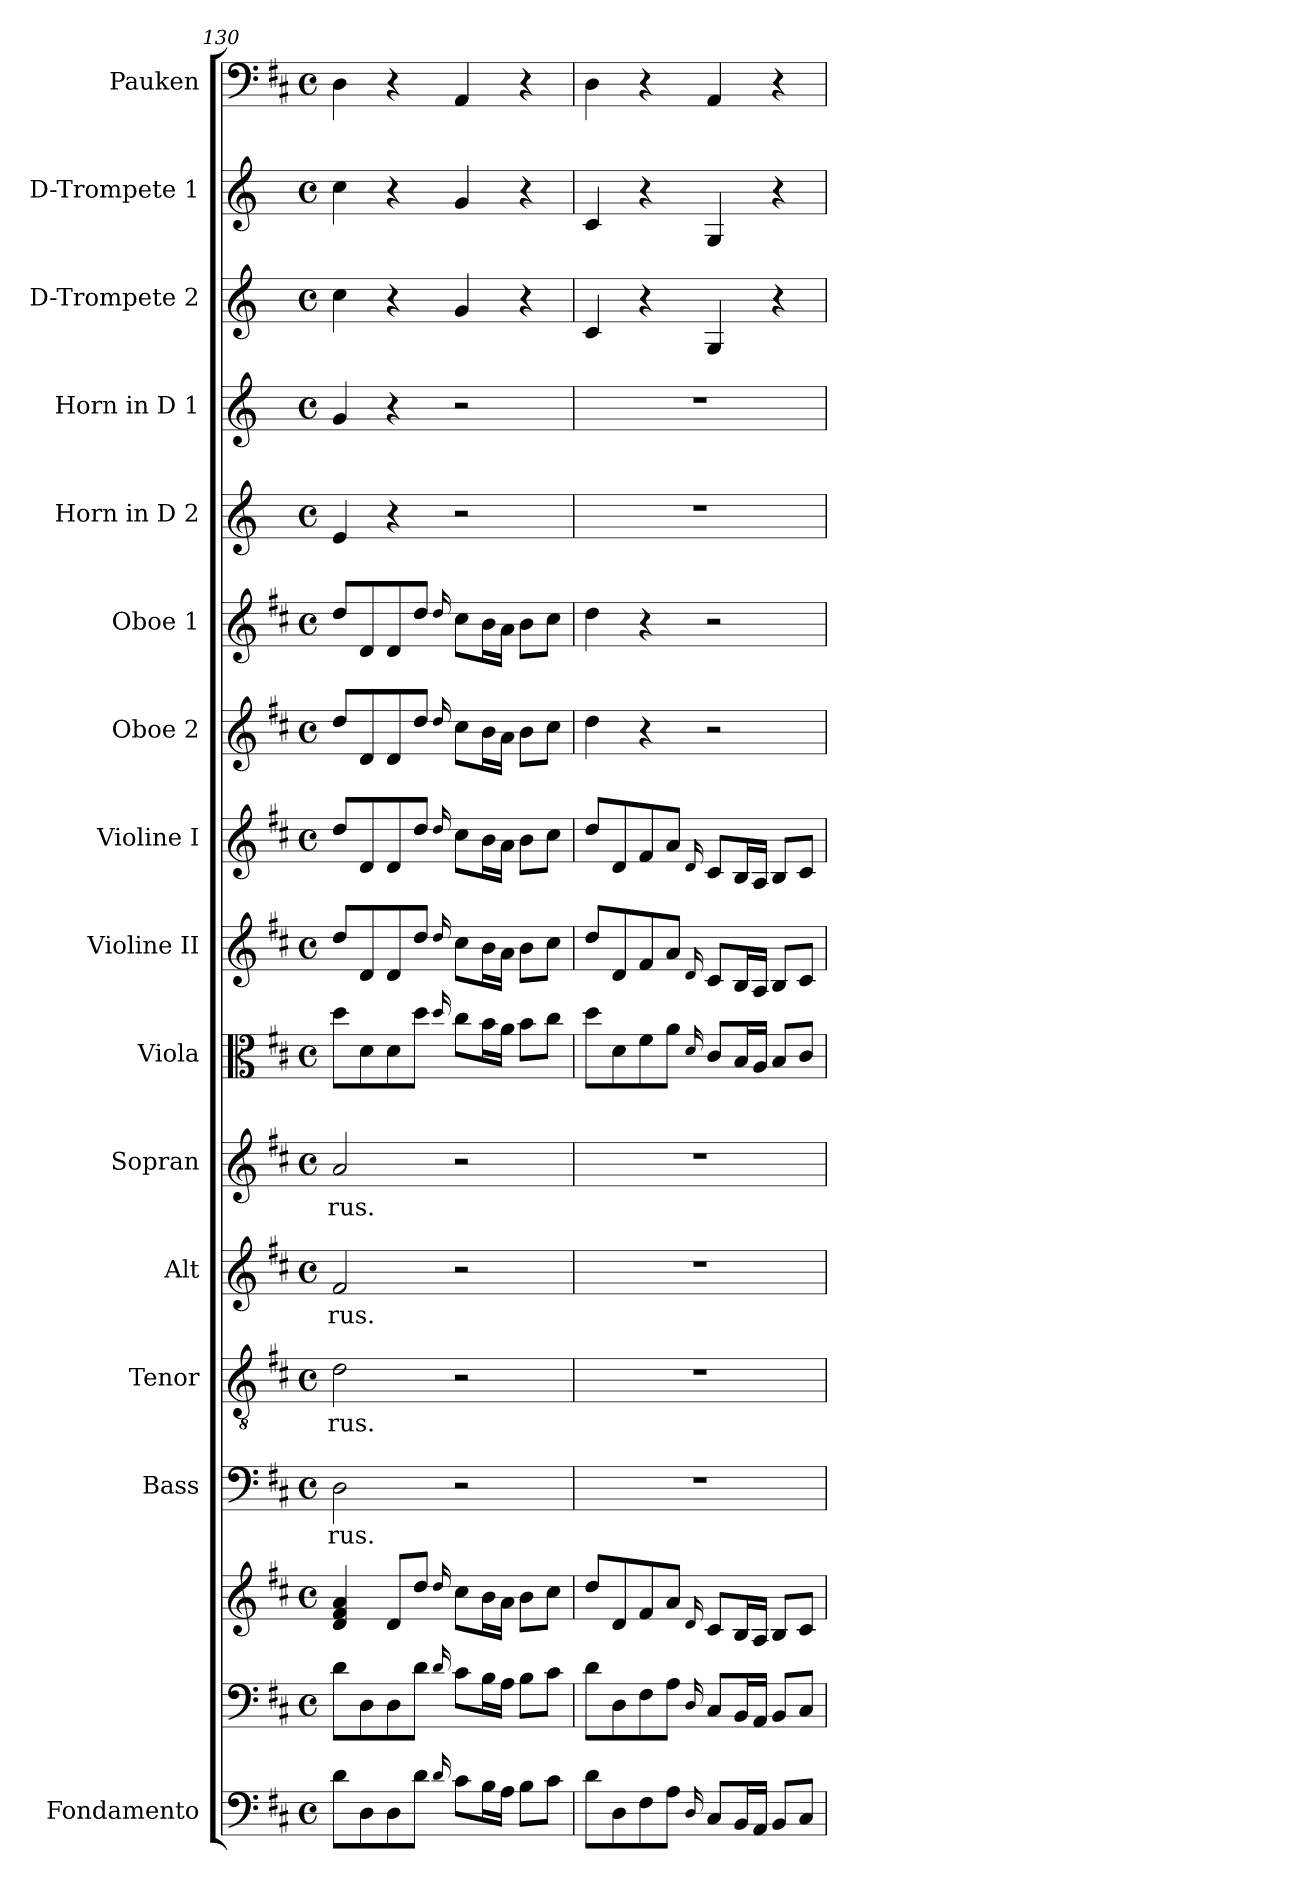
**kern	**kern	**kern	**kern	**text	**kern	**text	**kern	**text	**kern	**text	**kern	**kern	**kern	**kern	**kern	**kern	**kern	**kern	**kern	**kern
*part16	*part15	*part15	*part14	*part14	*part13	*part13	*part12	*part12	*part11	*part11	*part10	*part9	*part8	*part7	*part6	*part5	*part4	*part3	*part2	*part1
*staff17	*staff16	*staff15	*staff14	*staff14	*staff13	*staff13	*staff12	*staff12	*staff11	*staff11	*staff10	*staff9	*staff8	*staff7	*staff6	*staff5	*staff4	*staff3	*staff2	*staff1
*I"Fondamento	*	*	*I"Bass	*	*I"Tenor	*	*I"Alt	*	*I"Sopran	*	*I"Viola	*I"Violine II	*I"Violine I	*I"Oboe 2	*I"Oboe 1	*I"Horn in D 2	*I"Horn in D 1	*I"D-Trompete 2	*I"D-Trompete 1	*I"Pauken
*I'F.	*	*	*I'B.	*	*I'T.	*	*I'A.	*	*I'S.	*	*I'Vla.	*I'Vl. II	*I'Vl. I	*I'Ob. 2	*I'Ob. 1	*	*	*I'D Trp. 2	*I'D Trp. 1	*I'Pk.
*clefF4	*clefF4	*clefG2	*clefF4	*	*clefGv2	*	*clefG2	*	*clefG2	*	*clefC3	*clefG2	*clefG2	*clefG2	*clefG2	*clefG2	*clefG2	*clefG2	*clefG2	*clefF4
*ITrd7c12	*	*	*	*	*	*	*	*	*	*	*	*	*	*	*	*ITrd6c10	*ITrd6c10	*ITrd-1c-2	*ITrd-1c-2	*
*k[f#c#]	*k[f#c#]	*k[f#c#]	*k[f#c#]	*	*k[f#c#]	*	*k[f#c#]	*	*k[f#c#]	*	*k[f#c#]	*k[f#c#]	*k[f#c#]	*k[f#c#]	*k[f#c#]	*k[f#c#]	*k[f#c#]	*k[f#c#]	*k[f#c#]	*k[f#c#]
*D:	*D:	*D:	*D:	*	*D:	*	*D:	*	*D:	*	*D:	*D:	*D:	*D:	*D:	*D:	*D:	*D:	*D:	*D:
*M4/4	*M4/4	*M4/4	*M4/4	*	*M4/4	*	*M4/4	*	*M4/4	*	*M4/4	*M4/4	*M4/4	*M4/4	*M4/4	*M4/4	*M4/4	*M4/4	*M4/4	*M4/4
*met(c)	*met(c)	*met(c)	*met(c)	*	*met(c)	*	*met(c)	*	*met(c)	*	*met(c)	*met(c)	*met(c)	*met(c)	*met(c)	*met(c)	*met(c)	*met(c)	*met(c)	*met(c)
=130	=130	=130	=130	=130	=130	=130	=130	=130	=130	=130	=130	=130	=130	=130	=130	=130	=130	=130	=130	=130
!	!	!	!	!LO:LY:b	!	!LO:LY:b	!	!LO:LY:b	!	!LO:LY:b	!	!	!	!	!	!	!	!	!	!
8D\L	8d\L	4d/ 4f#/ 4a/	2D\	-rus.	2d\	-rus.	2f#/	-rus.	2a/	-rus.	8dd\L	8dd/L	8dd/L	8dd/L	8dd/L	4F#/	4A/	4dd\	4dd\	4D\
8DD\	8D\	.	.	.	.	.	.	.	.	.	8d\	8d/	8d/	8d/	8d/	.	.	.	.	.
8DD\	8D\	8d/L	.	.	.	.	.	.	.	.	8d\	8d/	8d/	8d/	8d/	4r	4r	4r	4r	4r
8D\J	8d\J	8dd/J	.	.	.	.	.	.	.	.	8dd\J	8dd/J	8dd/J	8dd/J	8dd/J	.	.	.	.	.
16qqD/	16qqd/	16qqdd/	.	.	.	.	.	.	.	.	16qqdd/	16qqdd/	16qqdd/	16qqdd/	16qqdd/	.	.	.	.	.
8C#\L	8c#\L	8cc#\L	2r	.	2r	.	2r	.	2r	.	8cc#\L	8cc#\L	8cc#\L	8cc#\L	8cc#\L	2r	2r	4a/	4a/	4AA/
16BB\L	16B\L	16b\L	.	.	.	.	.	.	.	.	16b\L	16b\L	16b\L	16b\L	16b\L	.	.	.	.	.
16AA\JJ	16A\JJ	16a\JJ	.	.	.	.	.	.	.	.	16a\JJ	16a\JJ	16a\JJ	16a\JJ	16a\JJ	.	.	.	.	.
8BB\L	8B\L	8b\L	.	.	.	.	.	.	.	.	8b\L	8b\L	8b\L	8b\L	8b\L	.	.	4r	4r	4r
8C#\J	8c#\J	8cc#\J	.	.	.	.	.	.	.	.	8cc#\J	8cc#\J	8cc#\J	8cc#\J	8cc#\J	.	.	.	.	.
=131	=131	=131	=131	=131	=131	=131	=131	=131	=131	=131	=131	=131	=131	=131	=131	=131	=131	=131	=131	=131
8D\L	8d\L	8dd/L	1r	.	1r	.	1r	.	1r	.	8dd\L	8dd/L	8dd/L	4dd\	4dd\	1r	1r	4d/	4d/	4D\
8DD\	8D\	8d/	.	.	.	.	.	.	.	.	8d\	8d/	8d/	.	.	.	.	.	.	.
8FF#\	8F#\	8f#/	.	.	.	.	.	.	.	.	8f#\	8f#/	8f#/	4r	4r	.	.	4r	4r	4r
8AA\J	8A\J	8a/J	.	.	.	.	.	.	.	.	8a\J	8a/J	8a/J	.	.	.	.	.	.	.
16qqDD/	16qqD/	16qqd/	.	.	.	.	.	.	.	.	16qqd/	16qqd/	16qqd/	.	.	.	.	.	.	.
8CC#/L	8C#/L	8c#/L	.	.	.	.	.	.	.	.	8c#/L	8c#/L	8c#/L	2r	2r	.	.	4A/	4A/	4AA/
16BBB/L	16BB/L	16B/L	.	.	.	.	.	.	.	.	16B/L	16B/L	16B/L	.	.	.	.	.	.	.
16AAA/JJ	16AA/JJ	16A/JJ	.	.	.	.	.	.	.	.	16A/JJ	16A/JJ	16A/JJ	.	.	.	.	.	.	.
8BBB/L	8BB/L	8B/L	.	.	.	.	.	.	.	.	8B/L	8B/L	8B/L	.	.	.	.	4r	4r	4r
8CC#/J	8C#/J	8c#/J	.	.	.	.	.	.	.	.	8c#/J	8c#/J	8c#/J	.	.	.	.	.	.	.
=	=	=	=	=	=	=	=	=	=	=	=	=	=	=	=	=	=	=	=	=
*-	*-	*-	*-	*-	*-	*-	*-	*-	*-	*-	*-	*-	*-	*-	*-	*-	*-	*-	*-	*-
